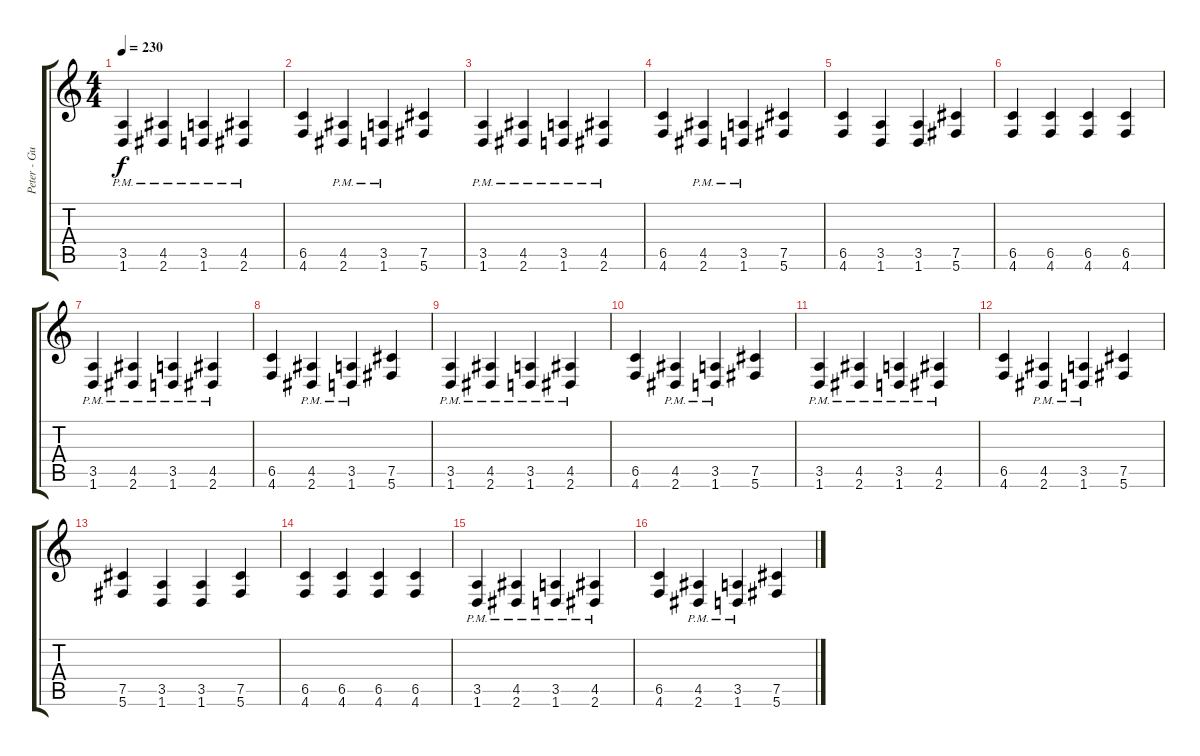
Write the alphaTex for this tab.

\track ("Peter - Guitar, Vocals" "Peter - Gu") {instrument distortionguitar}
\staff {score tabs}
\tuning (Db4 Ab3 E3 B2 Gb2 Db2) {hide}
\ts (4 4)
\tempo 230
\clef g2
\ks c
(3.5{pm} 1.6{pm}).4{dy f} (4.5{pm} 2.6{pm}).4 (3.5{pm} 1.6{pm}).4 (4.5{pm} 2.6{pm}).4 |
(6.5 4.6).4 (4.5{pm} 2.6{pm}).4 (3.5{pm} 1.6{pm}).4 (7.5 5.6).4 |
(3.5{pm} 1.6{pm}).4 (4.5{pm} 2.6{pm}).4 (3.5{pm} 1.6{pm}).4 (4.5{pm} 2.6{pm}).4 |
(6.5 4.6).4 (4.5{pm} 2.6{pm}).4 (3.5{pm} 1.6{pm}).4 (7.5 5.6).4 |
(6.5 4.6).4 (3.5 1.6).4 (3.5 1.6).4 (7.5 5.6).4 |
(6.5 4.6).4 (6.5 4.6).4 (6.5 4.6).4 (6.5 4.6).4 |
(3.5{pm} 1.6{pm}).4 (4.5{pm} 2.6{pm}).4 (3.5{pm} 1.6{pm}).4 (4.5{pm} 2.6{pm}).4 |
(6.5 4.6).4 (4.5{pm} 2.6{pm}).4 (3.5{pm} 1.6{pm}).4 (7.5 5.6).4 |
(3.5{pm} 1.6{pm}).4 (4.5{pm} 2.6{pm}).4 (3.5{pm} 1.6{pm}).4 (4.5{pm} 2.6{pm}).4 |
(6.5 4.6).4 (4.5{pm} 2.6{pm}).4 (3.5{pm} 1.6{pm}).4 (7.5 5.6).4 |
(3.5{pm} 1.6{pm}).4 (4.5{pm} 2.6{pm}).4 (3.5{pm} 1.6{pm}).4 (4.5{pm} 2.6{pm}).4 |
(6.5 4.6).4 (4.5{pm} 2.6{pm}).4 (3.5{pm} 1.6{pm}).4 (7.5 5.6).4 |
(7.5 5.6).4 (3.5 1.6).4 (3.5 1.6).4 (7.5 5.6).4 |
(6.5 4.6).4 (6.5 4.6).4 (6.5 4.6).4 (6.5 4.6).4 |
(3.5{pm} 1.6{pm}).4 (4.5{pm} 2.6{pm}).4 (3.5{pm} 1.6{pm}).4 (4.5{pm} 2.6{pm}).4 |
(6.5 4.6).4 (4.5{pm} 2.6{pm}).4 (3.5{pm} 1.6{pm}).4 (7.5 5.6).4
